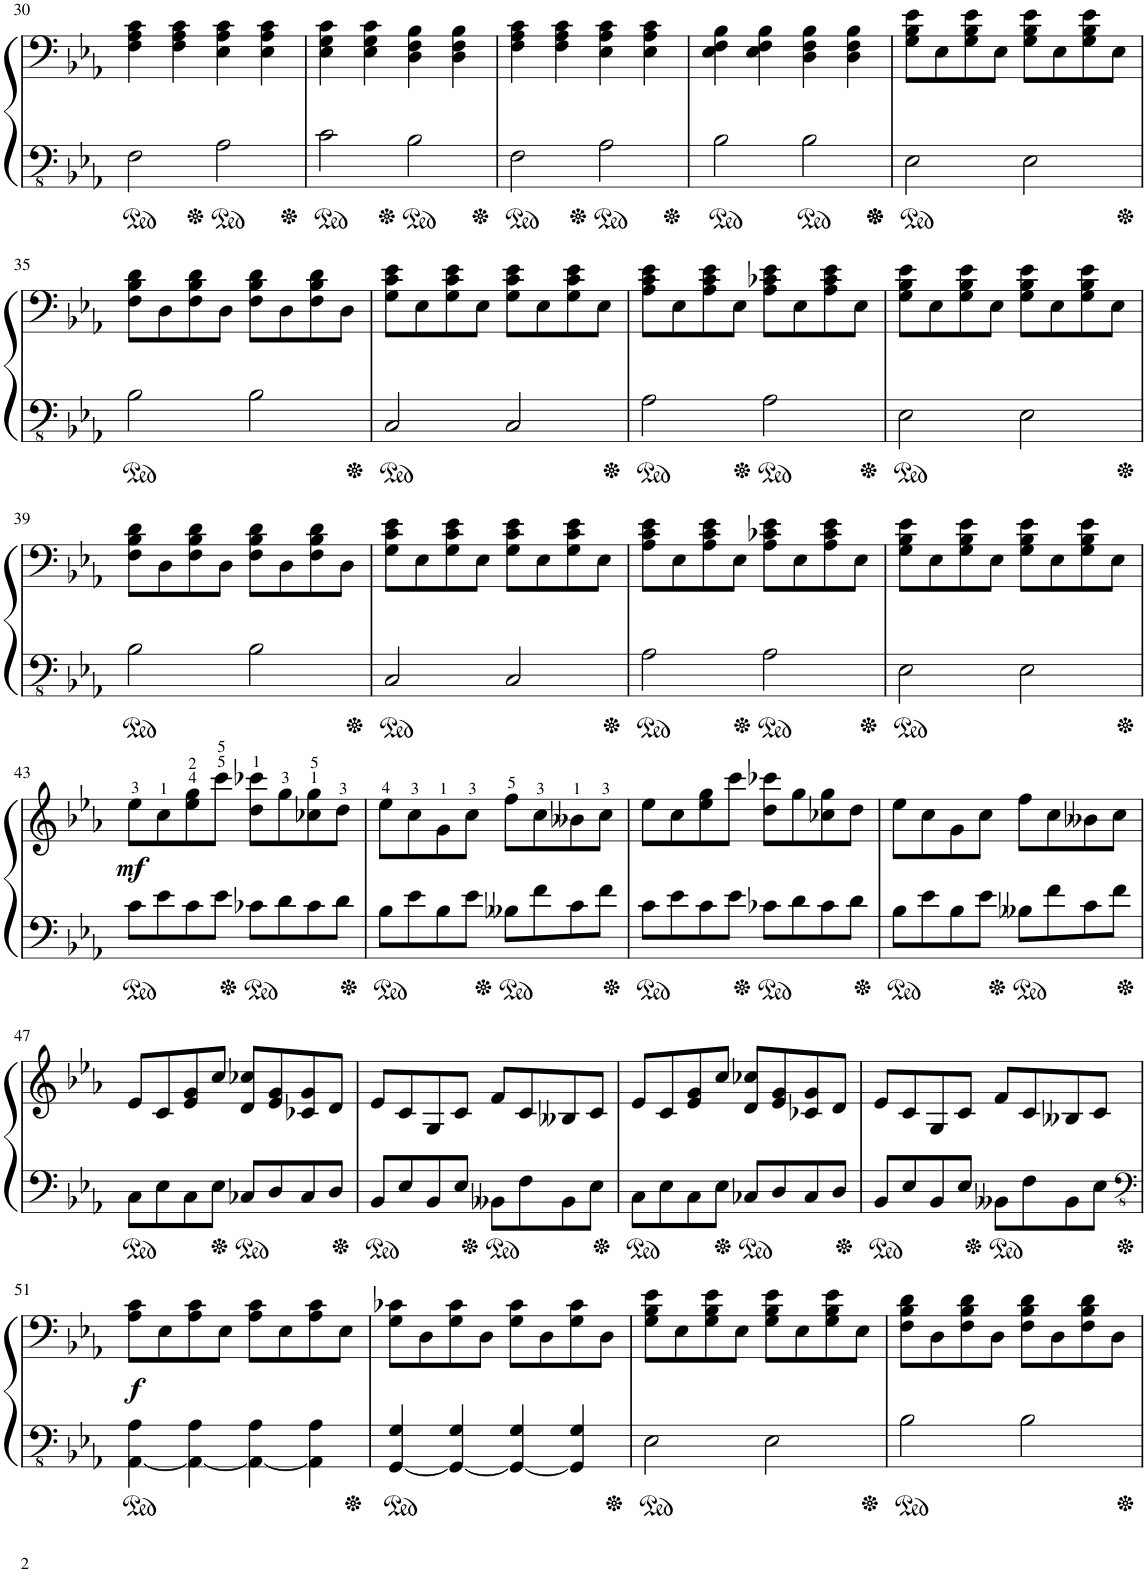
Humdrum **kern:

**kern	**kern	**dynam
*part1	*part1	*part1
*staff2	*staff1	*staff1/2
*I"Piano	*	*
*I'Pno.	*	*
!!LO:PB:g=z
*clefFv4	*clefG2	*
*k[b-e-a-]	*k[b-e-a-]	*
*M4/4	*M4/4	*
*met(c)	*met(c)	*
=30	=30	=30
2FF\	4F\ 4A-\ 4c\	.
.	4F\ 4A-\ 4c\	.
2AA-\	4E-\ 4A-\ 4c\	.
.	4E-\ 4A-\ 4c\	.
=31	=31	=31
2C\	4E-\ 4G\ 4c\	.
.	4E-\ 4G\ 4c\	.
2BB-\	4D\ 4F\ 4B-\	.
.	4D\ 4F\ 4B-\	.
=32	=32	=32
2FF\	4F\ 4A-\ 4c\	.
.	4F\ 4A-\ 4c\	.
2AA-\	4E-\ 4A-\ 4c\	.
.	4E-\ 4A-\ 4c\	.
=33	=33	=33
2BB-\	4E-\ 4F\ 4B-\	.
.	4E-\ 4F\ 4B-\	.
2BB-\	4D\ 4F\ 4B-\	.
.	4D\ 4F\ 4B-\	.
=34	=34	=34
2EE-\	8G\ 8B-\ 8e-\L	.
.	8E-\	.
.	8G\ 8B-\ 8e-\	.
.	8E-\J	.
2EE-\	8G\ 8B-\ 8e-\L	.
.	8E-\	.
.	8G\ 8B-\ 8e-\	.
.	8E-\J	.
!!LO:LB:g=z
=35	=35	=35
2BB-\	8F\ 8B-\ 8d\L	.
.	8D\	.
.	8F\ 8B-\ 8d\	.
.	8D\J	.
2BB-\	8F\ 8B-\ 8d\L	.
.	8D\	.
.	8F\ 8B-\ 8d\	.
.	8D\J	.
=36	=36	=36
2CC/	8G\ 8c\ 8e-\L	.
.	8E-\	.
.	8G\ 8c\ 8e-\	.
.	8E-\J	.
2CC/	8G\ 8c\ 8e-\L	.
.	8E-\	.
.	8G\ 8c\ 8e-\	.
.	8E-\J	.
=37	=37	=37
2AA-\	8A-\ 8c\ 8e-\L	.
.	8E-\	.
.	8A-\ 8c\ 8e-\	.
.	8E-\J	.
2AA-\	8A-\ 8c-X\ 8e-\L	.
.	8E-\	.
.	8A-\ 8c-\ 8e-\	.
.	8E-\J	.
=38	=38	=38
2EE-\	8G\ 8B-\ 8e-\L	.
.	8E-\	.
.	8G\ 8B-\ 8e-\	.
.	8E-\J	.
2EE-\	8G\ 8B-\ 8e-\L	.
.	8E-\	.
.	8G\ 8B-\ 8e-\	.
.	8E-\J	.
!!LO:LB:g=z
=39	=39	=39
2BB-\	8F\ 8B-\ 8d\L	.
.	8D\	.
.	8F\ 8B-\ 8d\	.
.	8D\J	.
2BB-\	8F\ 8B-\ 8d\L	.
.	8D\	.
.	8F\ 8B-\ 8d\	.
.	8D\J	.
=40	=40	=40
2CC/	8G\ 8c\ 8e-\L	.
.	8E-\	.
.	8G\ 8c\ 8e-\	.
.	8E-\J	.
2CC/	8G\ 8c\ 8e-\L	.
.	8E-\	.
.	8G\ 8c\ 8e-\	.
.	8E-\J	.
=41	=41	=41
2AA-\	8A-\ 8c\ 8e-\L	.
.	8E-\	.
.	8A-\ 8c\ 8e-\	.
.	8E-\J	.
2AA-\	8A-\ 8c-X\ 8e-\L	.
.	8E-\	.
.	8A-\ 8c-\ 8e-\	.
.	8E-\J	.
=42	=42	=42
2EE-\	8G\ 8B-\ 8e-\L	.
.	8E-\	.
.	8G\ 8B-\ 8e-\	.
.	8E-\J	.
2EE-\	8G\ 8B-\ 8e-\L	.
.	8E-\	.
.	8G\ 8B-\ 8e-\	.
.	8E-\J	.
!!LO:LB:g=z
=43	=43	=43
!	!	!LO:DY:b
8c\L	8ee-\L	mf
8e-\	8cc\	.
8c\	8ee-\ 8gg\	.
8e-\J	8ccc\J	.
8c-X\L	8dd\ 8ccc-X\L	.
8d\	8gg\	.
8c-\	8cc-X\ 8gg\	.
8d\J	8dd\J	.
=44	=44	=44
8B-\L	8ee-\L	.
8e-\	8cc\	.
8B-\	8g\	.
8e-\J	8cc\J	.
8B--X\L	8ff\L	.
8f\	8cc\	.
8c\	8b--X\	.
8f\J	8cc\J	.
=45	=45	=45
8c\L	8ee-\L	.
8e-\	8cc\	.
8c\	8ee-\ 8gg\	.
8e-\J	8ccc\J	.
8c-X\L	8dd\ 8ccc-X\L	.
8d\	8gg\	.
8c-\	8cc-X\ 8gg\	.
8d\J	8dd\J	.
=46	=46	=46
8B-\L	8ee-\L	.
8e-\	8cc\	.
8B-\	8g\	.
8e-\J	8cc\J	.
8B--X\L	8ff\L	.
8f\	8cc\	.
8c\	8b--X\	.
8f\J	8cc\J	.
!!LO:LB:g=z
=47	=47	=47
8C\L	8e-/L	.
8E-\	8c/	.
8C\	8e-/ 8g/	.
8E-\J	8cc/J	.
8C-X/L	8d/ 8cc-X/L	.
8D/	8e-/ 8g/	.
8C-/	8c-X/ 8g/	.
8D/J	8d/J	.
=48	=48	=48
8BB-/L	8e-/L	.
8E-/	8c/	.
8BB-/	8G/	.
8E-/J	8c/J	.
8BB--X\L	8f/L	.
8F\	8c/	.
8BB--\	8B--X/	.
8E-\J	8c/J	.
=49	=49	=49
8C\L	8e-/L	.
8E-\	8c/	.
8C\	8e-/ 8g/	.
8E-\J	8cc/J	.
8C-X/L	8d/ 8cc-X/L	.
8D/	8e-/ 8g/	.
8C-/	8c-X/ 8g/	.
8D/J	8d/J	.
=50	=50	=50
8BB-/L	8e-/L	.
8E-/	8c/	.
8BB-/	8G/	.
8E-/J	8c/J	.
8BB--X\L	8f/L	.
8F\	8c/	.
8BB--\	8B--X/	.
8E-\J	8c/J	.
!!LO:LB:g=z
=51	=51	=51
*clefFv4	*	*
!	!	!LO:DY:b
[4AAA-\ 4AA-\	8A-\ 8c\L	f
.	8E-\	.
4AAA-\_ 4AA-\	8A-\ 8c\	.
.	8E-\J	.
4AAA-\_ 4AA-\	8A-\ 8c\L	.
.	8E-\	.
4AAA-\] 4AA-\	8A-\ 8c\	.
.	8E-\J	.
=52	=52	=52
[4GGG/ 4GG/	8G\ 8c-X\L	.
.	8D\	.
4GGG/_ 4GG/	8G\ 8c-\	.
.	8D\J	.
4GGG/_ 4GG/	8G\ 8c-\L	.
.	8D\	.
4GGG/] 4GG/	8G\ 8c-\	.
.	8D\J	.
=53	=53	=53
2EE-\	8G\ 8B-\ 8e-\L	.
.	8E-\	.
.	8G\ 8B-\ 8e-\	.
.	8E-\J	.
2EE-\	8G\ 8B-\ 8e-\L	.
.	8E-\	.
.	8G\ 8B-\ 8e-\	.
.	8E-\J	.
=54	=54	=54
2BB-\	8F\ 8B-\ 8d\L	.
.	8D\	.
.	8F\ 8B-\ 8d\	.
.	8D\J	.
2BB-\	8F\ 8B-\ 8d\L	.
.	8D\	.
.	8F\ 8B-\ 8d\	.
.	8D\J	.
=	=	=
*-	*-	*-
